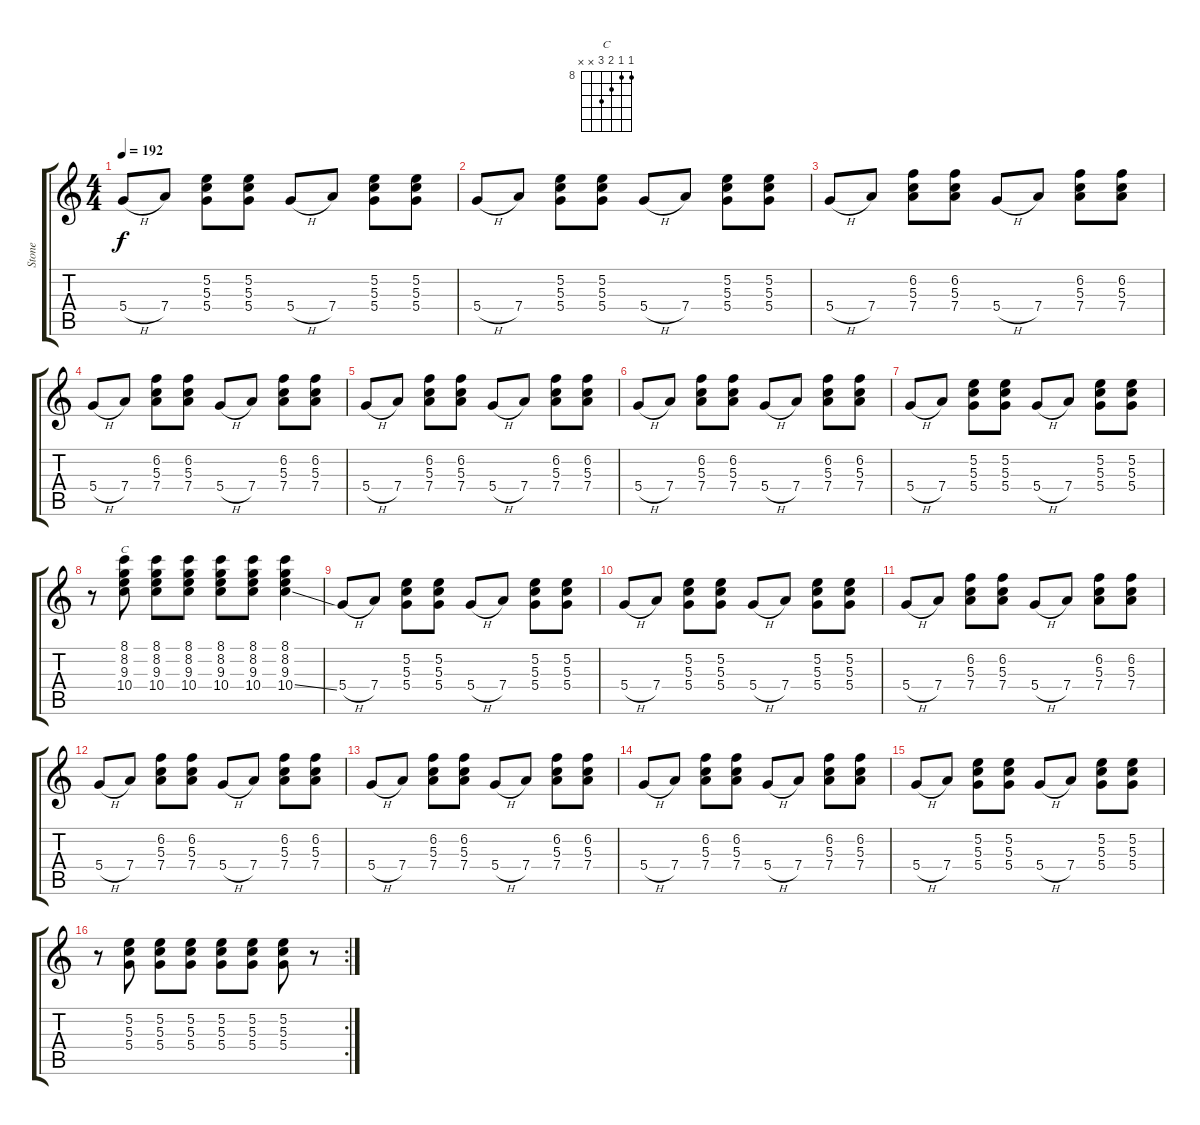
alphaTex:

\track ("Stone" "Stone") {instrument overdrivenguitar}
\staff {score tabs}
\tuning (E4 B3 G3 D3 A2 E2) {hide}
\chord ("C" 8 8 9 10 x x) {firstfret 8}
\ts (4 4)
\tempo 192
\clef g2
\ks c
5.4{h}.8{dy f} 7.4.8 (5.2 5.3 5.4).8 (5.2 5.3 5.4).8 5.4{h}.8 7.4.8 (5.2 5.3 5.4).8 (5.2 5.3 5.4).8 |
5.4{h}.8 7.4.8 (5.2 5.3 5.4).8 (5.2 5.3 5.4).8 5.4{h}.8 7.4.8 (5.2 5.3 5.4).8 (5.2 5.3 5.4).8 |
5.4{h}.8 7.4.8 (6.2 5.3 7.4).8 (6.2 5.3 7.4).8 5.4{h}.8 7.4.8 (6.2 5.3 7.4).8 (6.2 5.3 7.4).8 |
5.4{h}.8 7.4.8 (6.2 5.3 7.4).8 (6.2 5.3 7.4).8 5.4{h}.8 7.4.8 (6.2 5.3 7.4).8 (6.2 5.3 7.4).8 |
5.4{h}.8 7.4.8 (6.2 5.3 7.4).8 (6.2 5.3 7.4).8 5.4{h}.8 7.4.8 (6.2 5.3 7.4).8 (6.2 5.3 7.4).8 |
5.4{h}.8 7.4.8 (6.2 5.3 7.4).8 (6.2 5.3 7.4).8 5.4{h}.8 7.4.8 (6.2 5.3 7.4).8 (6.2 5.3 7.4).8 |
5.4{h}.8 7.4.8 (5.2 5.3 5.4).8 (5.2 5.3 5.4).8 5.4{h}.8 7.4.8 (5.2 5.3 5.4).8 (5.2 5.3 5.4).8 |
r.8 (8.1 8.2 9.3 10.4).8{ch "C"} (8.1 8.2 9.3 10.4).8 (8.1 8.2 9.3 10.4).8 (8.1 8.2 9.3 10.4).8 (8.1 8.2 9.3 10.4).8 (8.1 8.2 9.3 10.4{ss}).4 |
5.4{h}.8 7.4.8 (5.2 5.3 5.4).8 (5.2 5.3 5.4).8 5.4{h}.8 7.4.8 (5.2 5.3 5.4).8 (5.2 5.3 5.4).8 |
5.4{h}.8 7.4.8 (5.2 5.3 5.4).8 (5.2 5.3 5.4).8 5.4{h}.8 7.4.8 (5.2 5.3 5.4).8 (5.2 5.3 5.4).8 |
5.4{h}.8 7.4.8 (6.2 5.3 7.4).8 (6.2 5.3 7.4).8 5.4{h}.8 7.4.8 (6.2 5.3 7.4).8 (6.2 5.3 7.4).8 |
5.4{h}.8 7.4.8 (6.2 5.3 7.4).8 (6.2 5.3 7.4).8 5.4{h}.8 7.4.8 (6.2 5.3 7.4).8 (6.2 5.3 7.4).8 |
5.4{h}.8 7.4.8 (6.2 5.3 7.4).8 (6.2 5.3 7.4).8 5.4{h}.8 7.4.8 (6.2 5.3 7.4).8 (6.2 5.3 7.4).8 |
5.4{h}.8 7.4.8 (6.2 5.3 7.4).8 (6.2 5.3 7.4).8 5.4{h}.8 7.4.8 (6.2 5.3 7.4).8 (6.2 5.3 7.4).8 |
5.4{h}.8 7.4.8 (5.2 5.3 5.4).8 (5.2 5.3 5.4).8 5.4{h}.8 7.4.8 (5.2 5.3 5.4).8 (5.2 5.3 5.4).8 |
\rc 2
r.8 (5.2 5.3 5.4).8 (5.2 5.3 5.4).8 (5.2 5.3 5.4).8 (5.2 5.3 5.4).8 (5.2 5.3 5.4).8 (5.2 5.3 5.4).8 r.8
